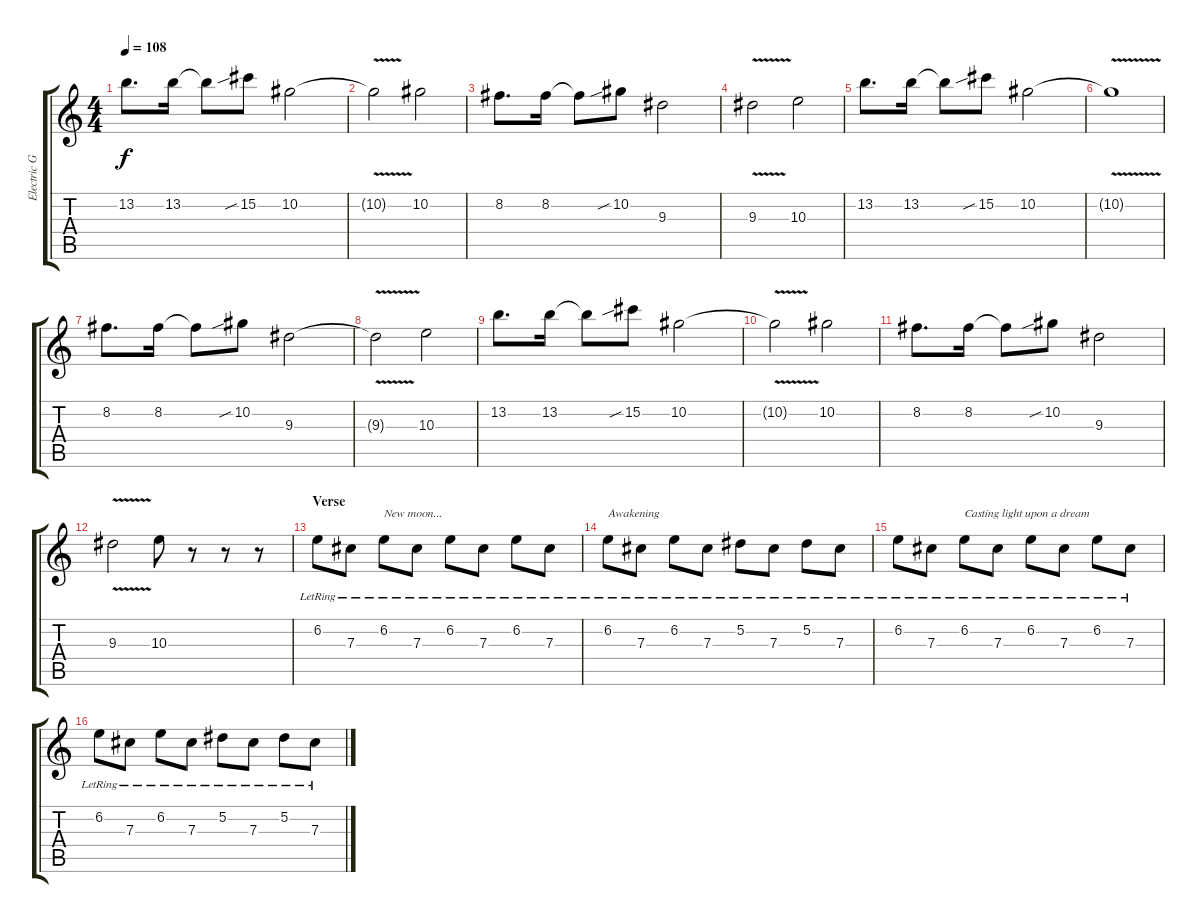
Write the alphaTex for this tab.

\track ("Electric Guitar" "Electric G") {instrument overdrivenguitar}
\staff {score tabs}
\tuning (Eb4 Bb3 Gb3 Db3 Ab2 Eb2) {hide}
\ts (4 4)
\tempo 108
\clef g2
\ks c
13.2.8{d dy f} 13.2.16 13.2{t}.8 15.2{sib}.8 10.2.2 |
10.2{v t}.2 10.2.2 |
8.2.8{d} 8.2.16 8.2{t}.8 10.2{sib}.8 9.3.2 |
9.3{v}.2 10.3.2 |
13.2.8{d} 13.2.16 13.2{t}.8 15.2{sib}.8 10.2.2 |
10.2{v t}.1 |
8.2.8{d} 8.2.16 8.2{t}.8 10.2{sib}.8 9.3.2 |
9.3{v t}.2 10.3.2 |
13.2.8{d} 13.2.16 13.2{t}.8 15.2{sib}.8 10.2.2 |
10.2{v t}.2 10.2.2 |
8.2.8{d} 8.2.16 8.2{t}.8 10.2{sib}.8 9.3.2 |
9.3{v}.2 10.3.8 r.8 r.8 r.8 |
\section ("" "Verse")
6.2{lr}.8 7.3{lr}.8 6.2{lr}.8{txt "New moon..."} 7.3{lr}.8 6.2{lr}.8 7.3{lr}.8 6.2{lr}.8 7.3{lr}.8 |
6.2{lr}.8{txt "Awakening"} 7.3{lr}.8 6.2{lr}.8 7.3{lr}.8 5.2{lr}.8 7.3{lr}.8 5.2{lr}.8 7.3{lr}.8 |
6.2{lr}.8 7.3{lr}.8 6.2{lr}.8{txt "Casting light upon a dream"} 7.3{lr}.8 6.2{lr}.8 7.3{lr}.8 6.2{lr}.8 7.3{lr}.8 |
6.2{lr}.8 7.3{lr}.8 6.2{lr}.8 7.3{lr}.8 5.2{lr}.8 7.3{lr}.8 5.2{lr}.8 7.3{lr}.8
